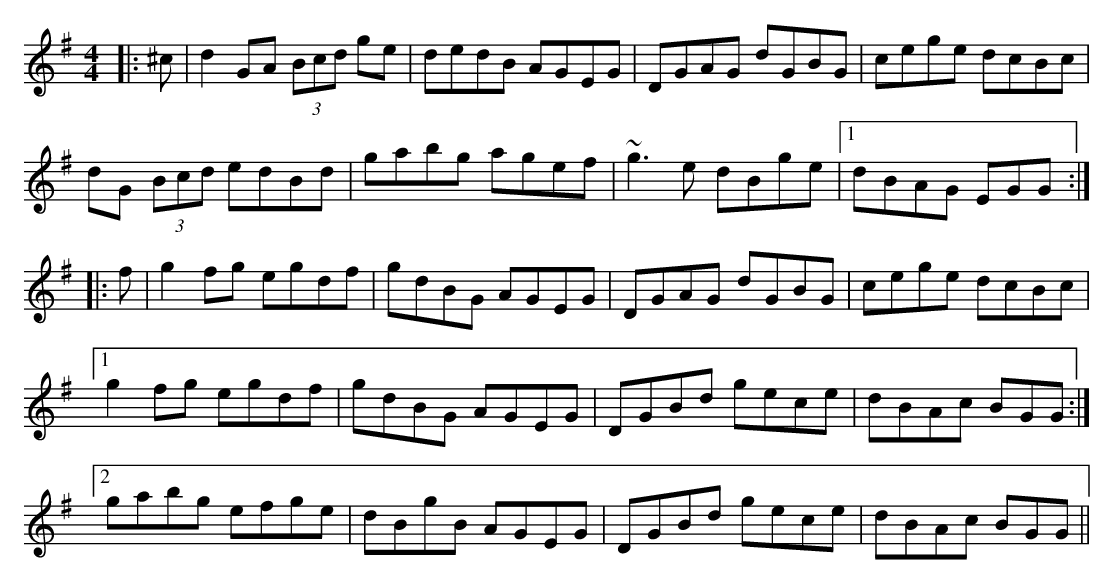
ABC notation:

X:1
M:4/4
K:G
|:^c|d2GA (3Bcd ge|dedB AGEG|DGAG dGBG|cege dcBc|
dG (3Bcd edBd|gabg agef|~g3e dBge|1 dBAG EGG:|
|:f|g2fg egdf|gdBG AGEG|DGAG dGBG|cege dcBc|
[1 g2fg egdf|gdBG AGEG|DGBd gece|dBAc BGG:|
[2 gabg efge|dBgB AGEG|DGBd gece|dBAc BGG||
